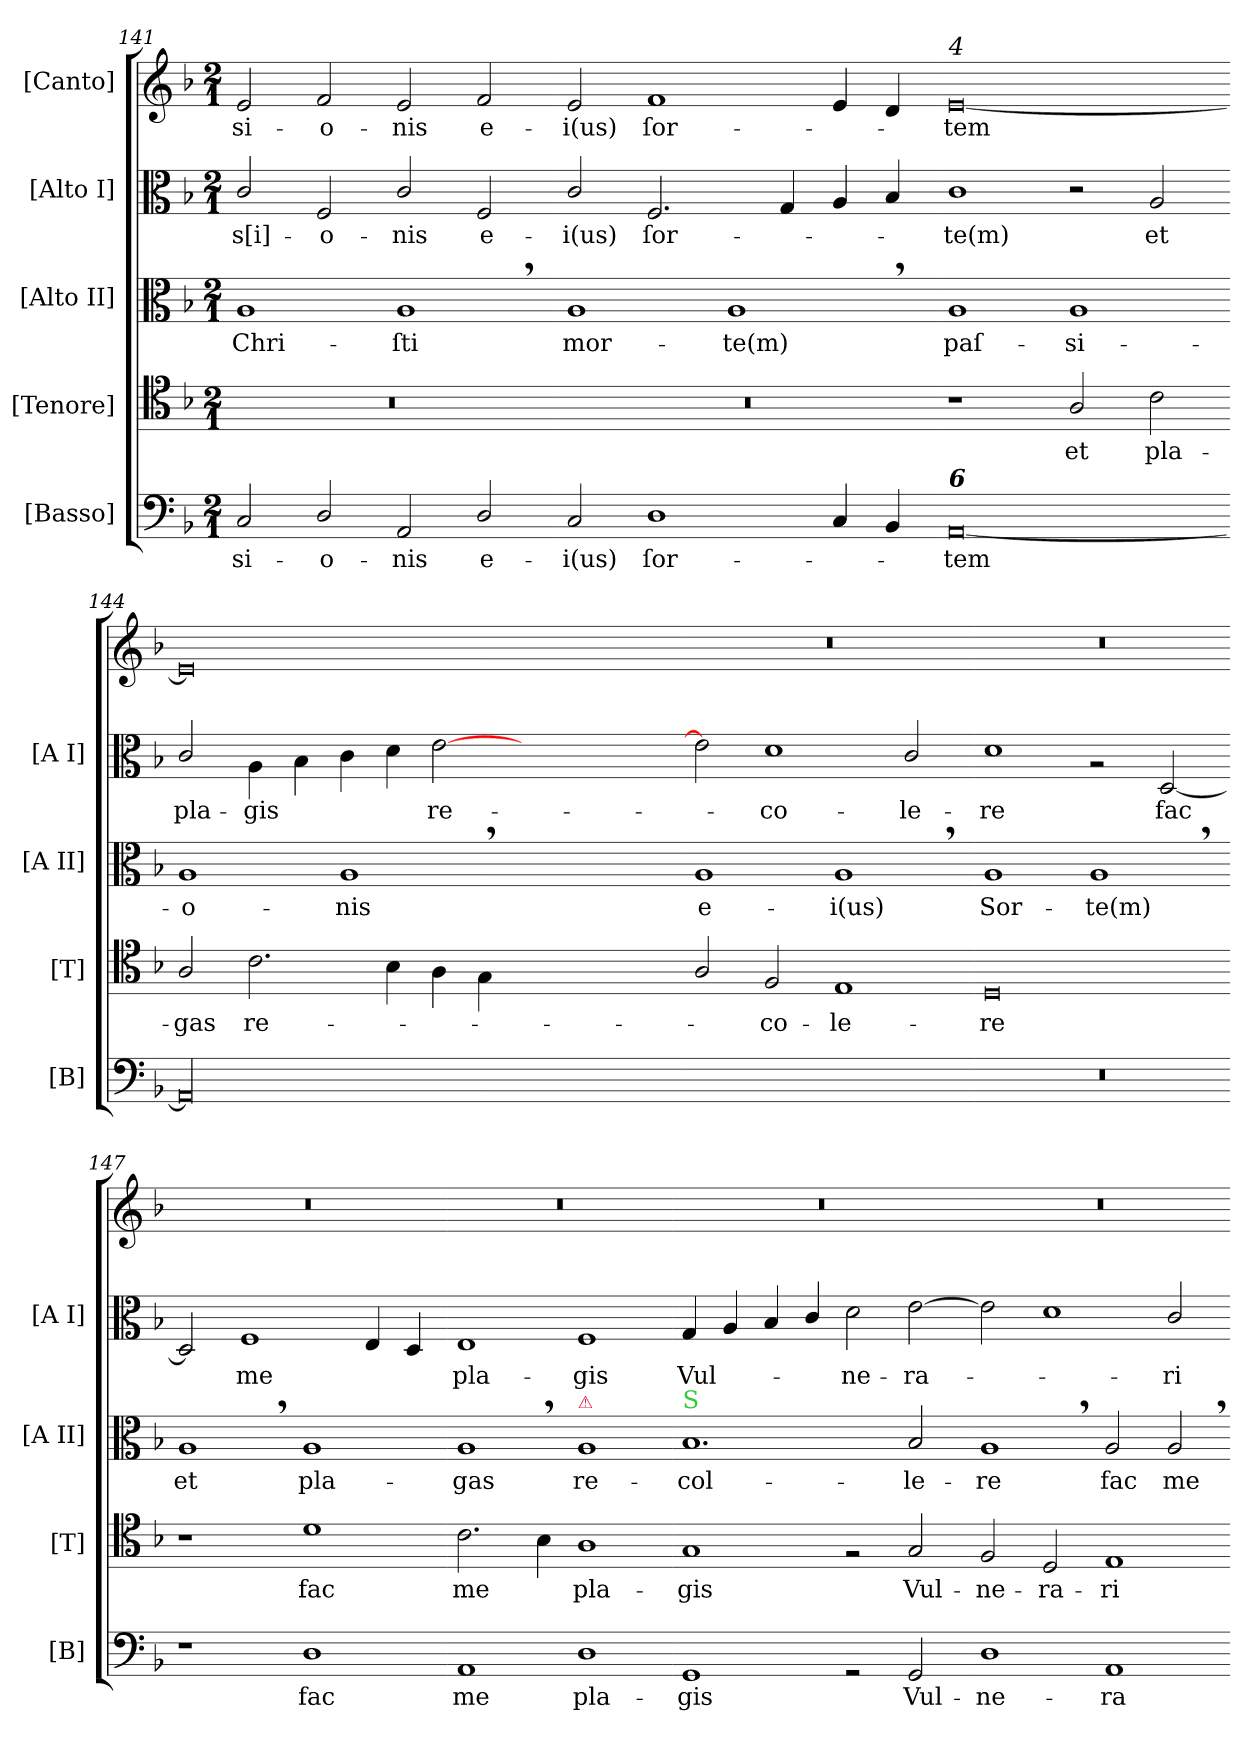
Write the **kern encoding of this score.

**kern	**text	**kern	**text	**kern	**text	**kern	**text	**kern	**text
*part5	*part5	*part4	*part4	*part3	*part3	*part2	*part2	*part1	*part1
*staff5	*staff5	*staff4	*staff4	*staff3	*staff3	*staff2	*staff2	*staff1	*staff1
*I"[Basso]	*	*I"[Tenore]	*	*I"[Alto II]	*	*I"[Alto I]	*	*I"[Canto]	*
*I'[B]	*	*I'[T]	*	*I'[A II]	*	*I'[A I]	*	*	*
*clefF4	*	*clefC4	*	*clefC3	*	*clefC3	*	*clefG2	*
*k[b-]	*	*k[b-]	*	*k[b-]	*	*k[b-]	*	*k[b-]	*
*M2/1	*	*M2/1	*	*M2/1	*	*M2/1	*	*M2/1	*
=141	=141	=141	=141	=141	=141	=141	=141	=141	=141
2C/	-si-	0r	.	1A	Chri-	2c/	-s[i]-	2e/	-si-
2D/	-o-	.	.	.	.	2F/	-o-	2f/	-o-
2AA/	-nis	.	.	1A,<	-ſti	2c/	-nis	2e/	-nis
2D/	e-	.	.	.	.	2F/	e-	2f/	e-
=142-	=142-	=142-	=142-	=142-	=142-	=142-	=142-	=142-	=142-
2C/	-i(us)	0r	.	1A	mor-	2c/	-i(us)	2e/	-i(us)
1D	ſor-	.	.	.	.	2.F/	ſor-	1f	ſor-
.	.	.	.	1A,<	-te(m)	.	.	.	.
.	.	.	.	.	.	4G/	.	.	.
4C/	.	.	.	.	.	4A/	.	4e/	.
4BB-/	.	.	.	.	.	4B-/	.	4d/	.
=143-	=143-	=143-	=143-	=143-	=143-	=143-	=143-	=143-	=143-
!	!	!	!	!	!	!	!	!LO:TX:a:i:t=4	!
!LO:TX:a:Bi:t=6	!	!	!	!	!	!	!	!	!
[0AA	tem	1r	.	1A	paſ-	1c	-te(m)	[0e	tem
.	.	2A/	et	1A	-si-	2r	.	.	.
.	.	2c\	pla-	.	.	2A/	et	.	.
=144-	=144-	=144-	=144-	=144-	=144-	=144-	=144-	=144-	=144-
00AA]	.	2A/	-gas	1A	-o-	2c/	pla-	0e]	.
.	.	2.c\	re-	.	.	4A\	-gis	.	.
.	.	.	.	.	.	4B-\	.	.	.
.	.	.	.	1A,<	-nis	4c\	.	.	.
.	.	4B-\	.	.	.	4d\	.	.	.
.	.	4A\	.	.	.	[2e\	re-	.	.
.	.	4G\	.	.	.	.	.	.	.
.	.	0ryy	.	0ryy	.	0ryy	.	0ryy	.
=145-	=145-	=145-	=145-	=145-	=145-	=145-	=145-	=145-	=145-
0ryy	.	2A/	.	1A	e-	2e\]	.	0r	.
.	.	2F/	-co-	.	.	1d	-co-	.	.
.	.	1E	-le-	1A,<	-i(us)	.	.	.	.
.	.	.	.	.	.	2c/	-le-	.	.
=146-	=146-	=146-	=146-	=146-	=146-	=146-	=146-	=146-	=146-
0r	.	0D	re	1A	Sor-	1d	-re	0r	.
.	.	.	.	1A,<	-te(m)	2rA	.	.	.
.	.	.	.	.	.	[2D/	fac	.	.
=147-	=147-	=147-	=147-	=147-	=147-	=147-	=147-	=147-	=147-
1r	.	1r	.	1A,<	et	2D/]	.	0r	.
.	.	.	.	.	.	1F	me	.	.
1D	fac	1d	fac	1A	pla-	.	.	.	.
.	.	.	.	.	.	4E/	.	.	.
.	.	.	.	.	.	4D/	.	.	.
=148-	=148-	=148-	=148-	=148-	=148-	=148-	=148-	=148-	=148-
1AA	me	2.c\	me	1A,<	-gas	1E	pla-	0r	.
.	.	4B-\	.	.	.	.	.	.	.
!	!	!	!	!LO:TX:a:color=crimson:t=⚠	!	!	!	!	!
1D	pla-	1A	pla-	1A	re-	1F	-gis	.	.
=149-	=149-	=149-	=149-	=149-	=149-	=149-	=149-	=149-	=149-
!	!	!	!	!LO:TX:a:color=limegreen:t=S	!	!	!	!	!
1GG	-gis	1G	-gis	1.B-	-col-	4G/	Vul-	0r	.
.	.	.	.	.	.	4A/	.	.	.
.	.	.	.	.	.	4B-/	.	.	.
.	.	.	.	.	.	4c/	.	.	.
2rGG	.	2rF	.	.	.	2d\	-ne-	.	.
2GG/	Vul-	2G/	Vul-	2B-/	-le-	[2e\	-ra-	.	.
=150-	=150-	=150-	=150-	=150-	=150-	=150-	=150-	=150-	=150-
1D	-ne-	2F/	-ne-	1A,<	-re	2e\]	.	0r	.
.	.	2D/	-ra-	.	.	1d	.	.	.
1AA	-ra-	1E	-ri	2A/	fac	.	.	.	.
.	.	.	.	2A,</	me	2c/	-ri	.	.
=-	=-	=-	=-	=-	=-	=-	=-	=-	=-
*-	*-	*-	*-	*-	*-	*-	*-	*-	*-
